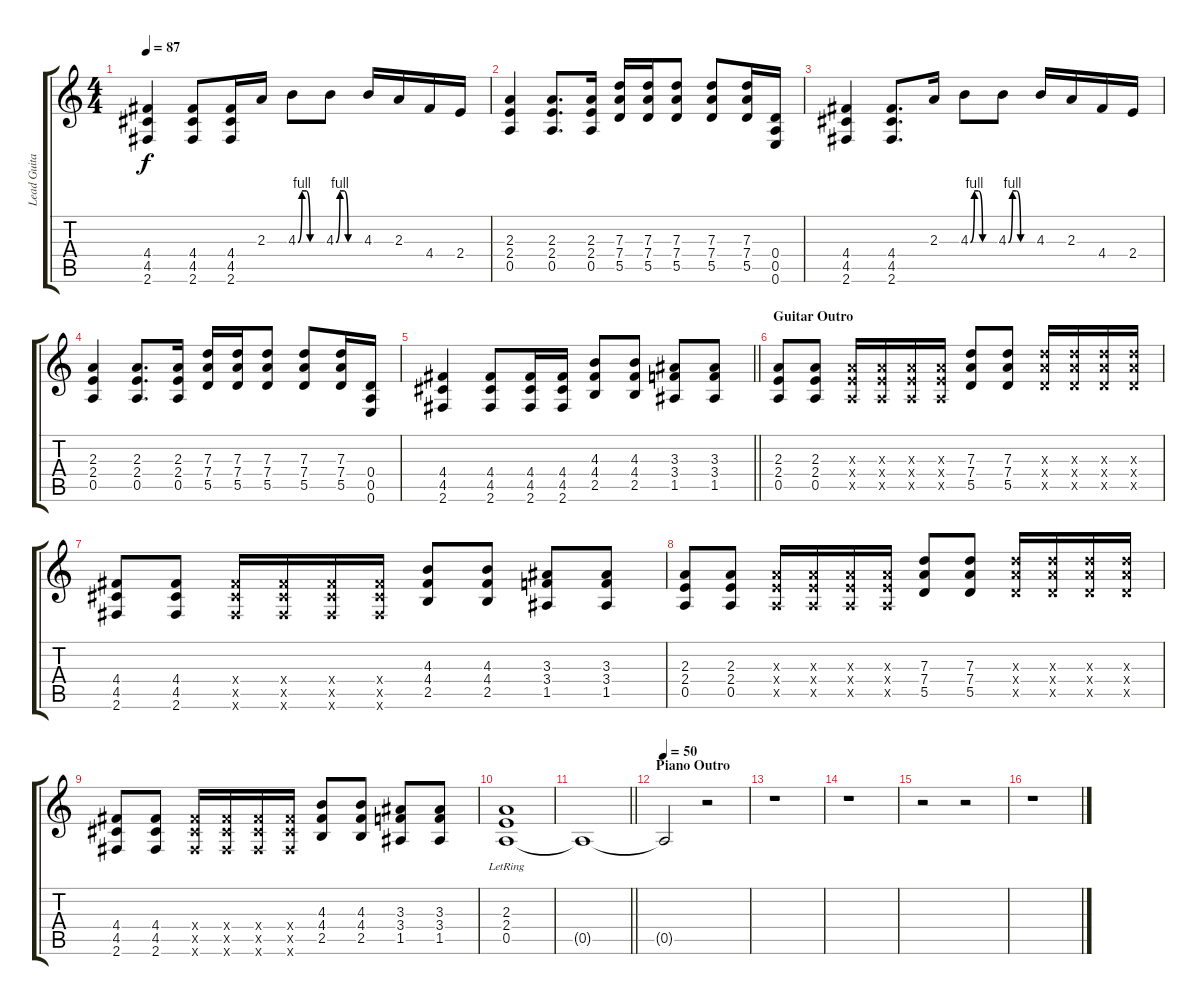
\track ("Lead Guitar" "Lead Guita") {instrument distortionguitar}
\staff {score tabs}
\tuning (E4 B3 G3 D3 A2 E2) {hide}
\ts (4 4)
\tempo 87
\clef g2
\ks c
(4.4 4.5 2.6).4{dy f} (4.4 4.5 2.6).8 (4.4 4.5 2.6).16 2.3.16 4.3{be (custom 0 0 10 4 20 4 30 0 60 0)}.8 4.3{be (custom 0 0 10 4 20 4 30 0 60 0)}.8 4.3.16 2.3.16 4.4.16 2.4.16 |
(2.3 2.4 0.5).4 (2.3 2.4 0.5).8{d} (2.3 2.4 0.5).16 (7.3 7.4 5.5).16 (7.3 7.4 5.5).16 (7.3 7.4 5.5).8 (7.3 7.4 5.5).8 (7.3 7.4 5.5).16 (0.4 0.5 0.6).16 |
(4.4 4.5 2.6).4 (4.4 4.5 2.6).8{d} 2.3.16 4.3{be (custom 0 0 10 4 20 4 30 0 60 0)}.8 4.3{be (custom 0 0 10 4 20 4 30 0 60 0)}.8 4.3.16 2.3.16 4.4.16 2.4.16 |
(2.3 2.4 0.5).4 (2.3 2.4 0.5).8{d} (2.3 2.4 0.5).16 (7.3 7.4 5.5).16 (7.3 7.4 5.5).16 (7.3 7.4 5.5).8 (7.3 7.4 5.5).8 (7.3 7.4 5.5).16 (0.4 0.5 0.6).16 |
\barLineRight lightlight
(4.4 4.5 2.6).4 (4.4 4.5 2.6).8 (4.4 4.5 2.6).16 (4.4 4.5 2.6).16 (4.3 4.4 2.5).8 (4.3 4.4 2.5).8 (3.3 3.4 1.5).8 (3.3 3.4 1.5).8 |
\section ("" "Guitar Outro")
(2.3 2.4 0.5).8 (2.3 2.4 0.5).8 (2.3{x} 2.4{x} 0.5{x}).16 (2.3{x} 2.4{x} 0.5{x}).16 (2.3{x} 2.4{x} 0.5{x}).16 (2.3{x} 2.4{x} 0.5{x}).16 (7.3 7.4 5.5).8 (7.3 7.4 5.5).8 (7.3{x} 7.4{x} 5.5{x}).16 (7.3{x} 7.4{x} 5.5{x}).16 (7.3{x} 7.4{x} 5.5{x}).16 (7.3{x} 7.4{x} 5.5{x}).16 |
(4.4 4.5 2.6).8 (4.4 4.5 2.6).8 (4.4{x} 4.5{x} 2.6{x}).16 (4.4{x} 4.5{x} 2.6{x}).16 (4.4{x} 4.5{x} 2.6{x}).16 (4.4{x} 4.5{x} 2.6{x}).16 (4.3 4.4 2.5).8 (4.3 4.4 2.5).8 (3.3 3.4 1.5).8 (3.3 3.4 1.5).8 |
(2.3 2.4 0.5).8 (2.3 2.4 0.5).8 (2.3{x} 2.4{x} 0.5{x}).16 (2.3{x} 2.4{x} 0.5{x}).16 (2.3{x} 2.4{x} 0.5{x}).16 (2.3{x} 2.4{x} 0.5{x}).16 (7.3 7.4 5.5).8 (7.3 7.4 5.5).8 (7.3{x} 7.4{x} 5.5{x}).16 (7.3{x} 7.4{x} 5.5{x}).16 (7.3{x} 7.4{x} 5.5{x}).16 (7.3{x} 7.4{x} 5.5{x}).16 |
(4.4 4.5 2.6).8 (4.4 4.5 2.6).8 (4.4{x} 4.5{x} 2.6{x}).16 (4.4{x} 4.5{x} 2.6{x}).16 (4.4{x} 4.5{x} 2.6{x}).16 (4.4{x} 4.5{x} 2.6{x}).16 (4.3 4.4 2.5).8 (4.3 4.4 2.5).8 (3.3 3.4 1.5).8 (3.3 3.4 1.5).8 |
(2.3{lr} 2.4 0.5).1 |
\barLineRight lightlight
0.5{t}.1 |
\section ("" "Piano Outro")
\tempo 50
0.5{t}.2 r.2 |
r.1 |
r.1 |
r.2 r.2 |
r.1
